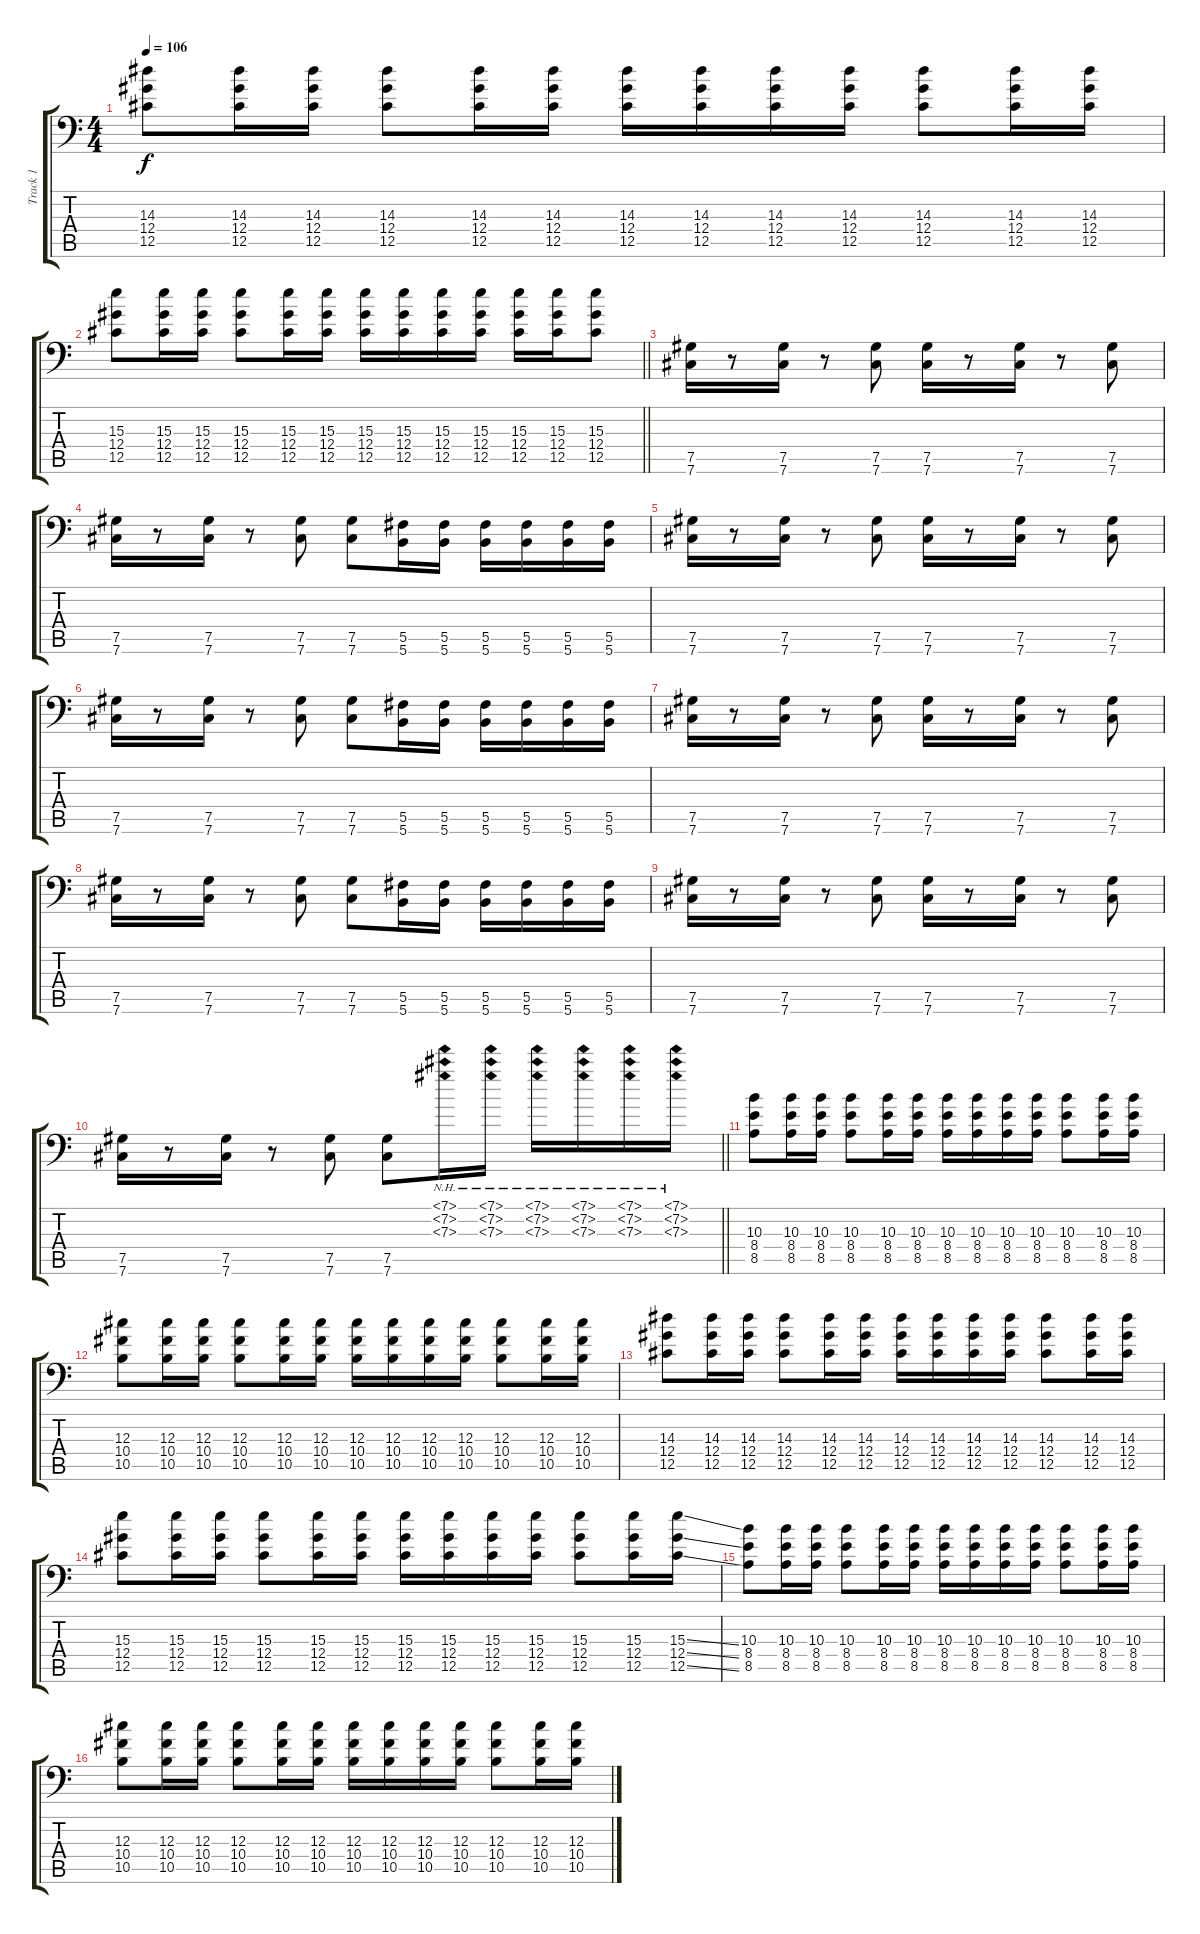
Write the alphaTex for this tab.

\track ("Track 1" "Track 1") {instrument distortionguitar}
\staff {score tabs}
\tuning (Bb3 Gb3 Db3 Ab2 Db2 Gb1) {hide}
\ts (4 4)
\tempo 106
\clef f4
\ks c
(14.3 12.4 12.5).8{dy f} (14.3 12.4 12.5).16 (14.3 12.4 12.5).16 (14.3 12.4 12.5).8 (14.3 12.4 12.5).16 (14.3 12.4 12.5).16 (14.3 12.4 12.5).16 (14.3 12.4 12.5).16 (14.3 12.4 12.5).16 (14.3 12.4 12.5).16 (14.3 12.4 12.5).8 (14.3 12.4 12.5).16 (14.3 12.4 12.5).16 |
\barLineRight lightlight
(15.3 12.4 12.5).8 (15.3 12.4 12.5).16 (15.3 12.4 12.5).16 (15.3 12.4 12.5).8 (15.3 12.4 12.5).16 (15.3 12.4 12.5).16 (15.3 12.4 12.5).16 (15.3 12.4 12.5).16 (15.3 12.4 12.5).16 (15.3 12.4 12.5).16 (15.3 12.4 12.5).16 (15.3 12.4 12.5).16 (15.3 12.4 12.5).8 |
(7.5 7.6).16 r.8 (7.5 7.6).16 r.8 (7.5 7.6).8 (7.5 7.6).16 r.8 (7.5 7.6).16 r.8 (7.5 7.6).8 |
(7.5 7.6).16 r.8 (7.5 7.6).16 r.8 (7.5 7.6).8 (7.5 7.6).8 (5.5 5.6).16 (5.5 5.6).16 (5.5 5.6).16 (5.5 5.6).16 (5.5 5.6).16 (5.5 5.6).16 |
(7.5 7.6).16 r.8 (7.5 7.6).16 r.8 (7.5 7.6).8 (7.5 7.6).16 r.8 (7.5 7.6).16 r.8 (7.5 7.6).8 |
(7.5 7.6).16 r.8 (7.5 7.6).16 r.8 (7.5 7.6).8 (7.5 7.6).8 (5.5 5.6).16 (5.5 5.6).16 (5.5 5.6).16 (5.5 5.6).16 (5.5 5.6).16 (5.5 5.6).16 |
(7.5 7.6).16 r.8 (7.5 7.6).16 r.8 (7.5 7.6).8 (7.5 7.6).16 r.8 (7.5 7.6).16 r.8 (7.5 7.6).8 |
(7.5 7.6).16 r.8 (7.5 7.6).16 r.8 (7.5 7.6).8 (7.5 7.6).8 (5.5 5.6).16 (5.5 5.6).16 (5.5 5.6).16 (5.5 5.6).16 (5.5 5.6).16 (5.5 5.6).16 |
(7.5 7.6).16 r.8 (7.5 7.6).16 r.8 (7.5 7.6).8 (7.5 7.6).16 r.8 (7.5 7.6).16 r.8 (7.5 7.6).8 |
\barLineRight lightlight
(7.5 7.6).16 r.8 (7.5 7.6).16 r.8 (7.5 7.6).8 (7.5 7.6).8 (7.1{nh} 7.2{nh} 7.3{nh}).16 (7.1{nh} 7.2{nh} 7.3{nh}).16 (7.1{nh} 7.2{nh} 7.3{nh}).16 (7.1{nh} 7.2{nh} 7.3{nh}).16 (7.1{nh} 7.2{nh} 7.3{nh}).16 (7.1{nh} 7.2{nh} 7.3{nh}).16 |
(10.3 8.4 8.5).8 (10.3 8.4 8.5).16 (10.3 8.4 8.5).16 (10.3 8.4 8.5).8 (10.3 8.4 8.5).16 (10.3 8.4 8.5).16 (10.3 8.4 8.5).16 (10.3 8.4 8.5).16 (10.3 8.4 8.5).16 (10.3 8.4 8.5).16 (10.3 8.4 8.5).8 (10.3 8.4 8.5).16 (10.3 8.4 8.5).16 |
(12.3 10.4 10.5).8 (12.3 10.4 10.5).16 (12.3 10.4 10.5).16 (12.3 10.4 10.5).8 (12.3 10.4 10.5).16 (12.3 10.4 10.5).16 (12.3 10.4 10.5).16 (12.3 10.4 10.5).16 (12.3 10.4 10.5).16 (12.3 10.4 10.5).16 (12.3 10.4 10.5).8 (12.3 10.4 10.5).16 (12.3 10.4 10.5).16 |
(14.3 12.4 12.5).8 (14.3 12.4 12.5).16 (14.3 12.4 12.5).16 (14.3 12.4 12.5).8 (14.3 12.4 12.5).16 (14.3 12.4 12.5).16 (14.3 12.4 12.5).16 (14.3 12.4 12.5).16 (14.3 12.4 12.5).16 (14.3 12.4 12.5).16 (14.3 12.4 12.5).8 (14.3 12.4 12.5).16 (14.3 12.4 12.5).16 |
(15.3 12.4 12.5).8 (15.3 12.4 12.5).16 (15.3 12.4 12.5).16 (15.3 12.4 12.5).8 (15.3 12.4 12.5).16 (15.3 12.4 12.5).16 (15.3 12.4 12.5).16 (15.3 12.4 12.5).16 (15.3 12.4 12.5).16 (15.3 12.4 12.5).16 (15.3 12.4 12.5).8 (15.3 12.4 12.5).16 (15.3{ss} 12.4{ss} 12.5{ss}).16 |
(10.3 8.4 8.5).8 (10.3 8.4 8.5).16 (10.3 8.4 8.5).16 (10.3 8.4 8.5).8 (10.3 8.4 8.5).16 (10.3 8.4 8.5).16 (10.3 8.4 8.5).16 (10.3 8.4 8.5).16 (10.3 8.4 8.5).16 (10.3 8.4 8.5).16 (10.3 8.4 8.5).8 (10.3 8.4 8.5).16 (10.3 8.4 8.5).16 |
(12.3 10.4 10.5).8 (12.3 10.4 10.5).16 (12.3 10.4 10.5).16 (12.3 10.4 10.5).8 (12.3 10.4 10.5).16 (12.3 10.4 10.5).16 (12.3 10.4 10.5).16 (12.3 10.4 10.5).16 (12.3 10.4 10.5).16 (12.3 10.4 10.5).16 (12.3 10.4 10.5).8 (12.3 10.4 10.5).16 (12.3 10.4 10.5).16
